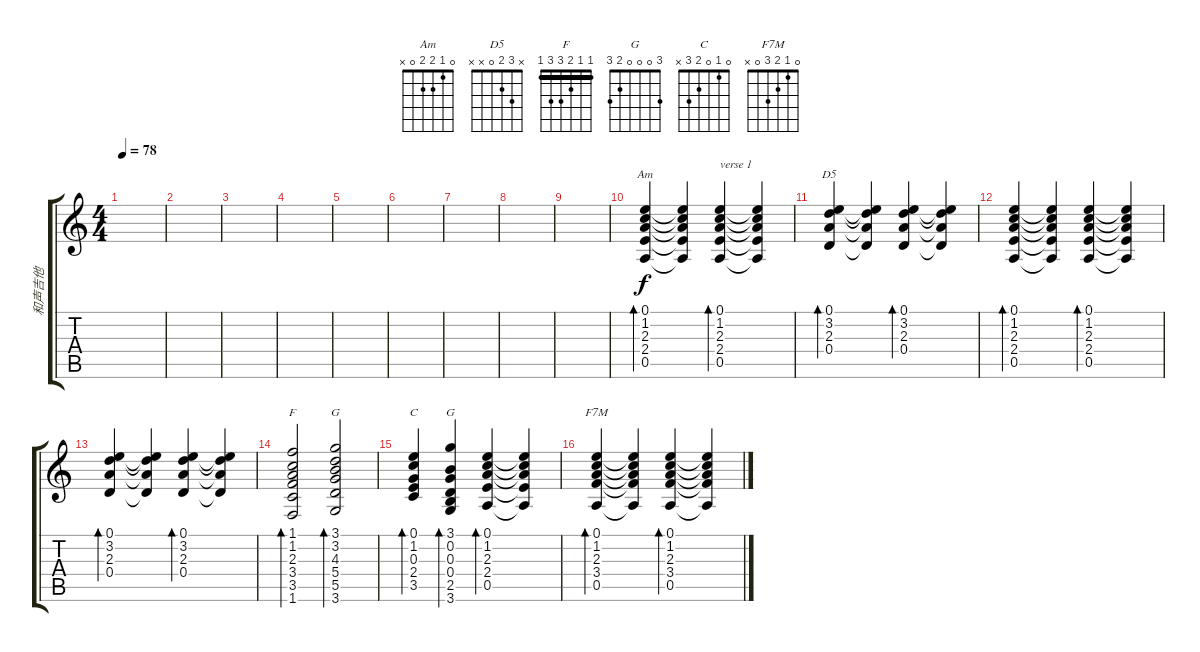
\track ("和声吉他" "和声吉他") {instrument electricguitarclean}
\staff {score tabs}
\tuning (E4 B3 G3 D3 A2 E2) {hide}
\chord ("Am" 0 1 2 2 0 x)
\chord ("D5" x 3 2 0 x x)
\chord ("F" 1 1 2 3 3 1) {barre 1}
\chord ("G" 3 3 4 5 5 3) {barre 3}
\chord ("C" 0 1 0 2 3 x)
\chord ("G" 3 0 0 0 2 3)
\chord ("F7M" 0 1 2 3 0 x)
\ts (4 4)
\tempo 78
\clef g2
\ks c
|
|
|
|
|
|
|
|
|
(0.1 1.2 2.3 2.4 0.5).4{bd 120 ch "Am" volume 8} (0.1{t} 1.2{t} 2.3{t} 2.4{t} 0.5{t}).4 (0.1 1.2 2.3 2.4 0.5).4{bd 120 txt "verse 1"} (0.1{t} 1.2{t} 2.3{t} 2.4{t} 0.5{t}).4 |
(0.1 3.2 2.3 0.4).4{bd 120 ch "D5"} (0.1{t} 3.2{t} 2.3{t} 0.4{t}).4 (0.1 3.2 2.3 0.4).4{bd 120} (0.1{t} 3.2{t} 2.3{t} 0.4{t}).4 |
(0.1 1.2 2.3 2.4 0.5).4{bd 120} (0.1{t} 1.2{t} 2.3{t} 2.4{t} 0.5{t}).4 (0.1 1.2 2.3 2.4 0.5).4{bd 120} (0.1{t} 1.2{t} 2.3{t} 2.4{t} 0.5{t}).4 |
(0.1 3.2 2.3 0.4).4{bd 120} (0.1{t} 3.2{t} 2.3{t} 0.4{t}).4 (0.1 3.2 2.3 0.4).4{bd 120} (0.1{t} 3.2{t} 2.3{t} 0.4{t}).4 |
(1.1 1.2 2.3 3.4 3.5 1.6).2{bd 120 ch "F"} (3.1 3.2 4.3 5.4 5.5 3.6).2{bd 120 ch "G"} |
(0.1 1.2 0.3 2.4 3.5).4{bd 120 ch "C"} (3.1 0.2 0.3 0.4 2.5 3.6).4{bd 120 ch "G"} (0.1 1.2 2.3 2.4 0.5).4{bd 120} (0.1{t} 1.2{t} 2.3{t} 2.4{t} 0.5{t}).4 |
(0.1 1.2 2.3 3.4 0.5).4{bd 120 ch "F7M"} (0.1{t} 1.2{t} 2.3{t} 3.4{t} 0.5{t}).4 (0.1 1.2 2.3 3.4 0.5).4{bd 120} (0.1{t} 1.2{t} 2.3{t} 3.4{t} 0.5{t}).4
